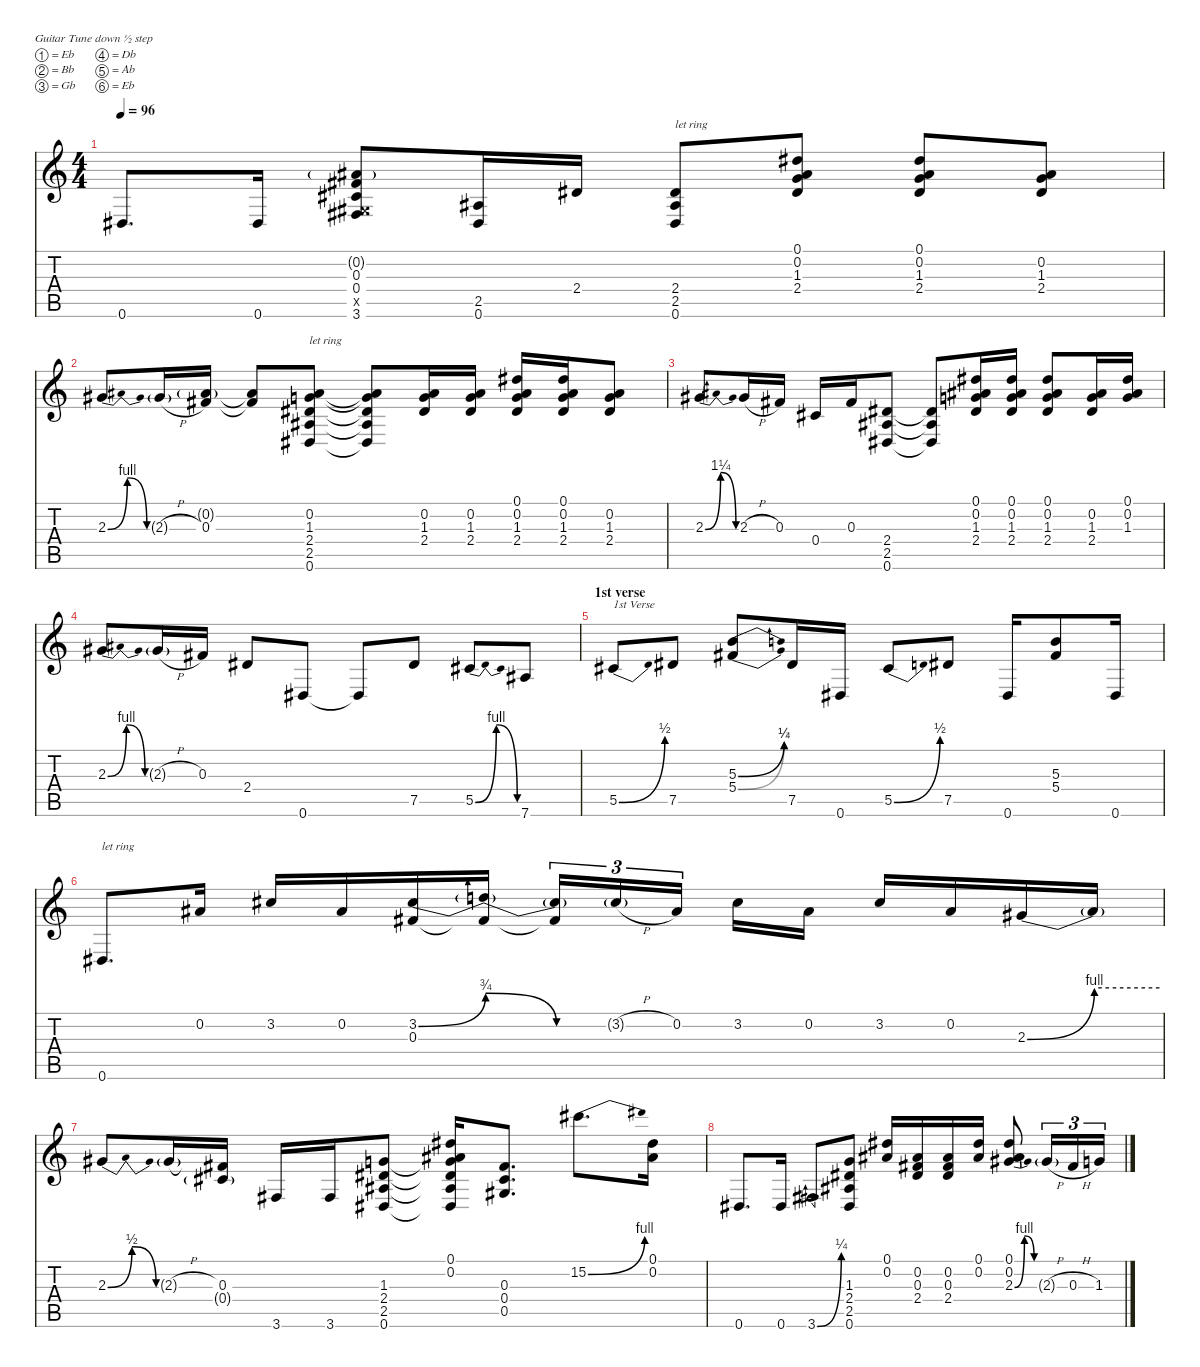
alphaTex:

\defaultSystemsLayout 4
\hideDynamics
\bracketExtendMode nobrackets
\singleTrackTrackNamePolicy hidden
\multiTrackTrackNamePolicy hidden
\otherSystemsTrackNameOrientation horizontal
\track ("Guitar" "od.guit.") {defaultSystemsLayout 2 instrument overdrivenguitar}
\staff {score tabs}
\tuning (Eb4 Bb3 Gb3 Db3 Ab2 Eb2)
\ts (4 4)
\tempo 96
\clef g2
\ks c
0.6{acc #}.8{d dy ff beam Up} 0.6{acc #}.16{dy f beam Up} (0.2{g acc #} 0.3{acc #} 0.4{acc #} 0.5{x acc #} 3.6{acc #}).8{beam Up} (2.5{acc #} 0.6{acc #}).16{beam Up} 2.4{acc #}.16{beam Up} (2.4{acc #} 2.5{acc #} 0.6{acc #}).8{txt "let ring" beam Up} (0.1{acc #} 0.2{acc #} 1.3 2.4{acc #}).8{beam Up} (0.1{acc #} 0.2{acc #} 1.3 2.4{acc #}).8{beam Up} (0.2{acc #} 1.3 2.4{acc #}).8{beam Up} |
2.3{be (bendrelease 0 0 15 4 30 4 60 0) acc #}.8{beam Up} 2.3{h g acc #}.16{dy ff beam Up} (0.2{g acc #} 0.3{acc #}).16{dy f beam Up} (0.2{t acc #} 0.3{t acc #}).8{beam Up} (0.2{acc #} 1.3 2.4{acc #} 2.5{acc #} 0.6{acc #}).8{txt "let ring" beam Up} (0.2{t acc #} 1.3{t} 2.4{t acc #} 2.5{t acc #} 0.6{t acc #}).8{beam Up} (0.2{acc #} 1.3 2.4{acc #}).16{beam Up} (0.2{acc #} 1.3 2.4{acc #}).16{beam Up} (0.1{acc #} 0.2{acc #} 1.3 2.4{acc #}).16{beam Up} (0.1{acc #} 0.2{acc #} 1.3 2.4{acc #}).16{beam Up} (0.2{acc #} 1.3 2.4{acc #}).8{beam Up} |
2.3{be (bendrelease 0 0 15 5 30 5 60 0) acc #}.8{dy ff beam Up} 2.3{h acc #}.16{dy f beam Up} 0.3{acc #}.16{beam Up} 0.4{acc #}.16{beam Up} 0.3{acc #}.16{beam Up} (2.4{acc #} 2.5{acc #} 0.6{acc #}).8{dy ff beam Up} (2.4{t acc #} 2.5{t acc #} 0.6{t acc #}).8{dy f beam Up} (0.1{acc #} 0.2{acc #} 1.3 2.4{acc #}).16{beam Up} (0.1{acc #} 0.2{acc #} 1.3 2.4{acc #}).16{beam Up} (0.1{acc #} 0.2{acc #} 1.3 2.4{acc #}).8{dy ff beam Up} (0.2{acc #} 1.3 2.4{acc #}).16{dy f beam Up} (0.1{acc #} 0.2{acc #} 1.3).16{beam Up} |
2.3{be (bendrelease 0 0 15 4 30 4 60 0) acc #}.8{beam Up} 2.3{h g acc #}.16{dy ff beam Up} 0.3{acc #}.16{dy f beam Up} 2.4{acc #}.8{beam Up} 0.6{acc #}.8{beam Up} 0.6{t acc #}.8{beam Up} 7.5{acc #}.8{beam Up} 5.5{be (bendrelease 0 0 11.0000004 4 19.999999199999998 4 30 0) acc #}.8{beam Up} 7.6{acc #}.8{beam Up} |
\section ("" "1st verse")
5.5{be (bend 0 0 30 2) acc #}.8{txt "1st Verse" dy ff beam Up} 7.5{acc #}.8{dy f beam Up} (5.3{be (bend 0 0 30 1)} 5.4{be (bend 0 0 30 2) acc #}).8{dy ff beam Up} 7.5{acc #}.16{dy f beam Up} 0.6{acc #}.16{beam Up} 5.5{be (bend 0 0 30 2) acc #}.8{dy ff beam Up} 7.5{acc #}.8{dy f beam Up} 0.6{acc #}.16{dy ff beam Up} (5.3 5.4{acc #}).8{beam Up} 0.6{acc #}.16{dy f beam Up} |
0.6{acc #}.8{d txt "let ring" dy ff beam Up} 0.2{acc #}.16{dy f beam Up} 3.2{acc #}.16{dy ff beam Up} 0.2{acc #}.16{dy f beam Up} (3.2{be (bend 0 0 60 3) acc #} 0.3{acc #}).16{dy ff beam Up} (3.2{be (release 0 3 60 0) t} 0.3{t acc #}).16{dy f beam Up} (3.2{be (hold 0 0 60 0) t acc #} 0.3{t acc #}).16{tu (3 2) beam Up} 3.2{h g acc #}.16{tu (3 2) dy ff beam Up} 0.2{acc #}.16{tu (3 2) dy f beam Up} 3.2{acc #}.16{beam Down} 0.2{acc #}.16{beam Down} 3.2{acc #}.16{dy ff beam Up} 0.2{acc #}.16{dy f beam Up} 2.3{be (bend 0 0 60 4) acc #}.16{beam Up} 2.3{be (hold 0 4 60 4) t}.16{beam Up} |
2.3{be (bendrelease 0 0 9.999999599999999 2 19.999999199999998 2 60 0) acc #}.8{dy ff beam Up} 2.3{h g acc #}.16{beam Up} (0.3{acc #} 0.4{g acc #}).16{dy f beam Up} 3.6{acc #}.16{beam Up} 3.6{acc #}.16{beam Up} (1.3 2.4{acc #} 2.5{acc #} 0.6{acc #}).8{beam Up} (0.1{acc #} 0.2{acc #} 1.3{t} 2.4{t acc #} 2.5{t acc #} 0.6{t acc #}).16{beam Up} (0.3{acc #} 0.4{acc #} 0.5{acc #}).8{d beam Up} 15.2{be (bend 0 0 39 4) acc #}.8{d dy ff beam Down} (0.1{acc #} 0.2{acc #}).16{dy f beam Down} |
0.6{acc #}.8{d beam Up} 0.6{acc #}.16{beam Up} 3.6{be (bend 0 0 30 1) acc #}.8{beam Up} (1.3 2.4{acc #} 2.5{acc #} 0.6{acc #}).8{dy ff beam Up} (0.1{acc #} 0.2{acc #}).16{beam Up} (0.2{acc #} 0.3{acc #} 2.4{acc #}).16{dy f beam Up} (0.2{acc #} 0.3{acc #} 2.4{acc #}).16{beam Up} (0.1{acc #} 0.2{acc #}).16{beam Up} (0.1{acc #} 0.2{acc #} 2.3{be (bendrelease 0 0 15 4 30 4 60 0) acc #}).8{beam Up} 2.3{h g acc #}.16{tu (3 2) dy ff beam Up} 0.3{h acc #}.16{tu (3 2) dy f beam Up} 1.3.16{tu (3 2) beam Up}
